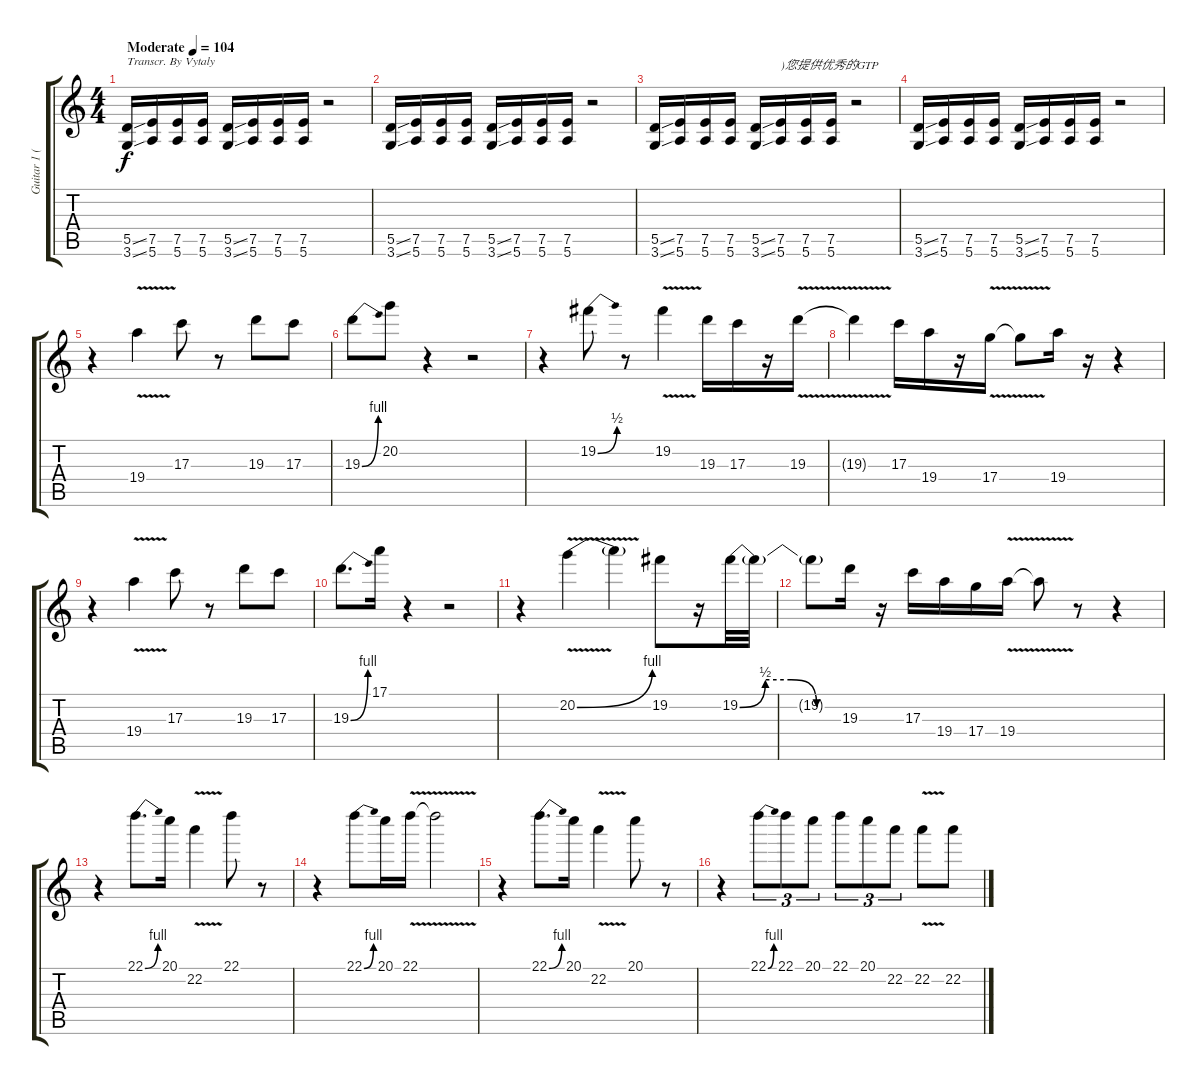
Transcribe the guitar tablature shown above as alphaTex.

\track ("Guitar 1 (solo)" "Guitar 1 (") {instrument distortionguitar}
\staff {score tabs}
\tuning (E4 B3 G3 D3 A2 E2) {hide}
\ts (4 4)
\tempo (104 "Moderate")
\clef g2
\ks c
(5.5{ss} 3.6{ss}).16{txt "Transcr. By Vytaly" dy f instrument distortionguitar} (7.5 5.6).16 (7.5 5.6).16 (7.5 5.6).16 (5.5{ss} 3.6{ss}).16 (7.5 5.6).16 (7.5 5.6).16 (7.5 5.6).16 r.2 |
(5.5{ss} 3.6{ss}).16 (7.5 5.6).16 (7.5 5.6).16 (7.5 5.6).16 (5.5{ss} 3.6{ss}).16 (7.5 5.6).16 (7.5 5.6).16 (7.5 5.6).16 r.2 |
(5.5{ss} 3.6{ss}).16 (7.5 5.6).16 (7.5 5.6).16 (7.5 5.6).16 (5.5{ss} 3.6{ss}).16 (7.5 5.6).16{txt ")您提供优秀的GTP"} (7.5 5.6).16 (7.5 5.6).16 r.2 |
(5.5{ss} 3.6{ss}).16 (7.5 5.6).16 (7.5 5.6).16 (7.5 5.6).16 (5.5{ss} 3.6{ss}).16 (7.5 5.6).16 (7.5 5.6).16 (7.5 5.6).16 r.2 |
r.4 19.4{v}.4 17.3.8 r.8 19.3.8 17.3.8 |
19.3{be (bend 0 0 60 4)}.8 20.2.8 r.4 r.2 |
r.4 19.2{be (bend 0 0 60 2)}.8 r.8 19.2{v}.4 19.3.16 17.3.16 r.16 19.3{v}.16 |
19.3{t}.4 17.3.16 19.4.16 r.16 17.4{v}.16 17.4{t}.8 19.4.16 r.16 r.4 |
r.4 19.4{v}.4 17.3.8 r.8 19.3.8 17.3.8 |
19.3{be (bend 0 0 60 4)}.8{d} 17.1.16 r.4 r.2 |
r.4 20.2{be (bend 0 0 60 4) v}.4 20.2{t}.4 19.2.8 r.16 19.2{be (custom 0 0 15 2 30 2 45 0 60 0)}.32 19.2{t}.32 |
19.2{t}.8 19.3.16 r.16 17.3.16 19.4.16 17.4.16 19.4{v}.16 19.4{t}.8 r.8 r.4 |
r.4 22.1{be (bend 0 0 60 4)}.8{d} 20.1.16 22.2{v}.4 22.1.8 r.8 |
r.4 22.1{be (bend 0 0 60 4)}.8 20.1.16 22.1{v}.16 22.1{t}.2 |
r.4 22.1{be (bend 0 0 60 4)}.8{d} 20.1.16 22.2{v}.4 20.1.8 r.8 |
r.4 22.1{be (bend 0 0 60 4)}.8{tu (3 2)} 22.1.8{tu (3 2)} 20.1.8{tu (3 2)} 22.1.8{tu (3 2)} 20.1.8{tu (3 2)} 22.2.8{tu (3 2)} 22.2{v}.8 22.2.8
